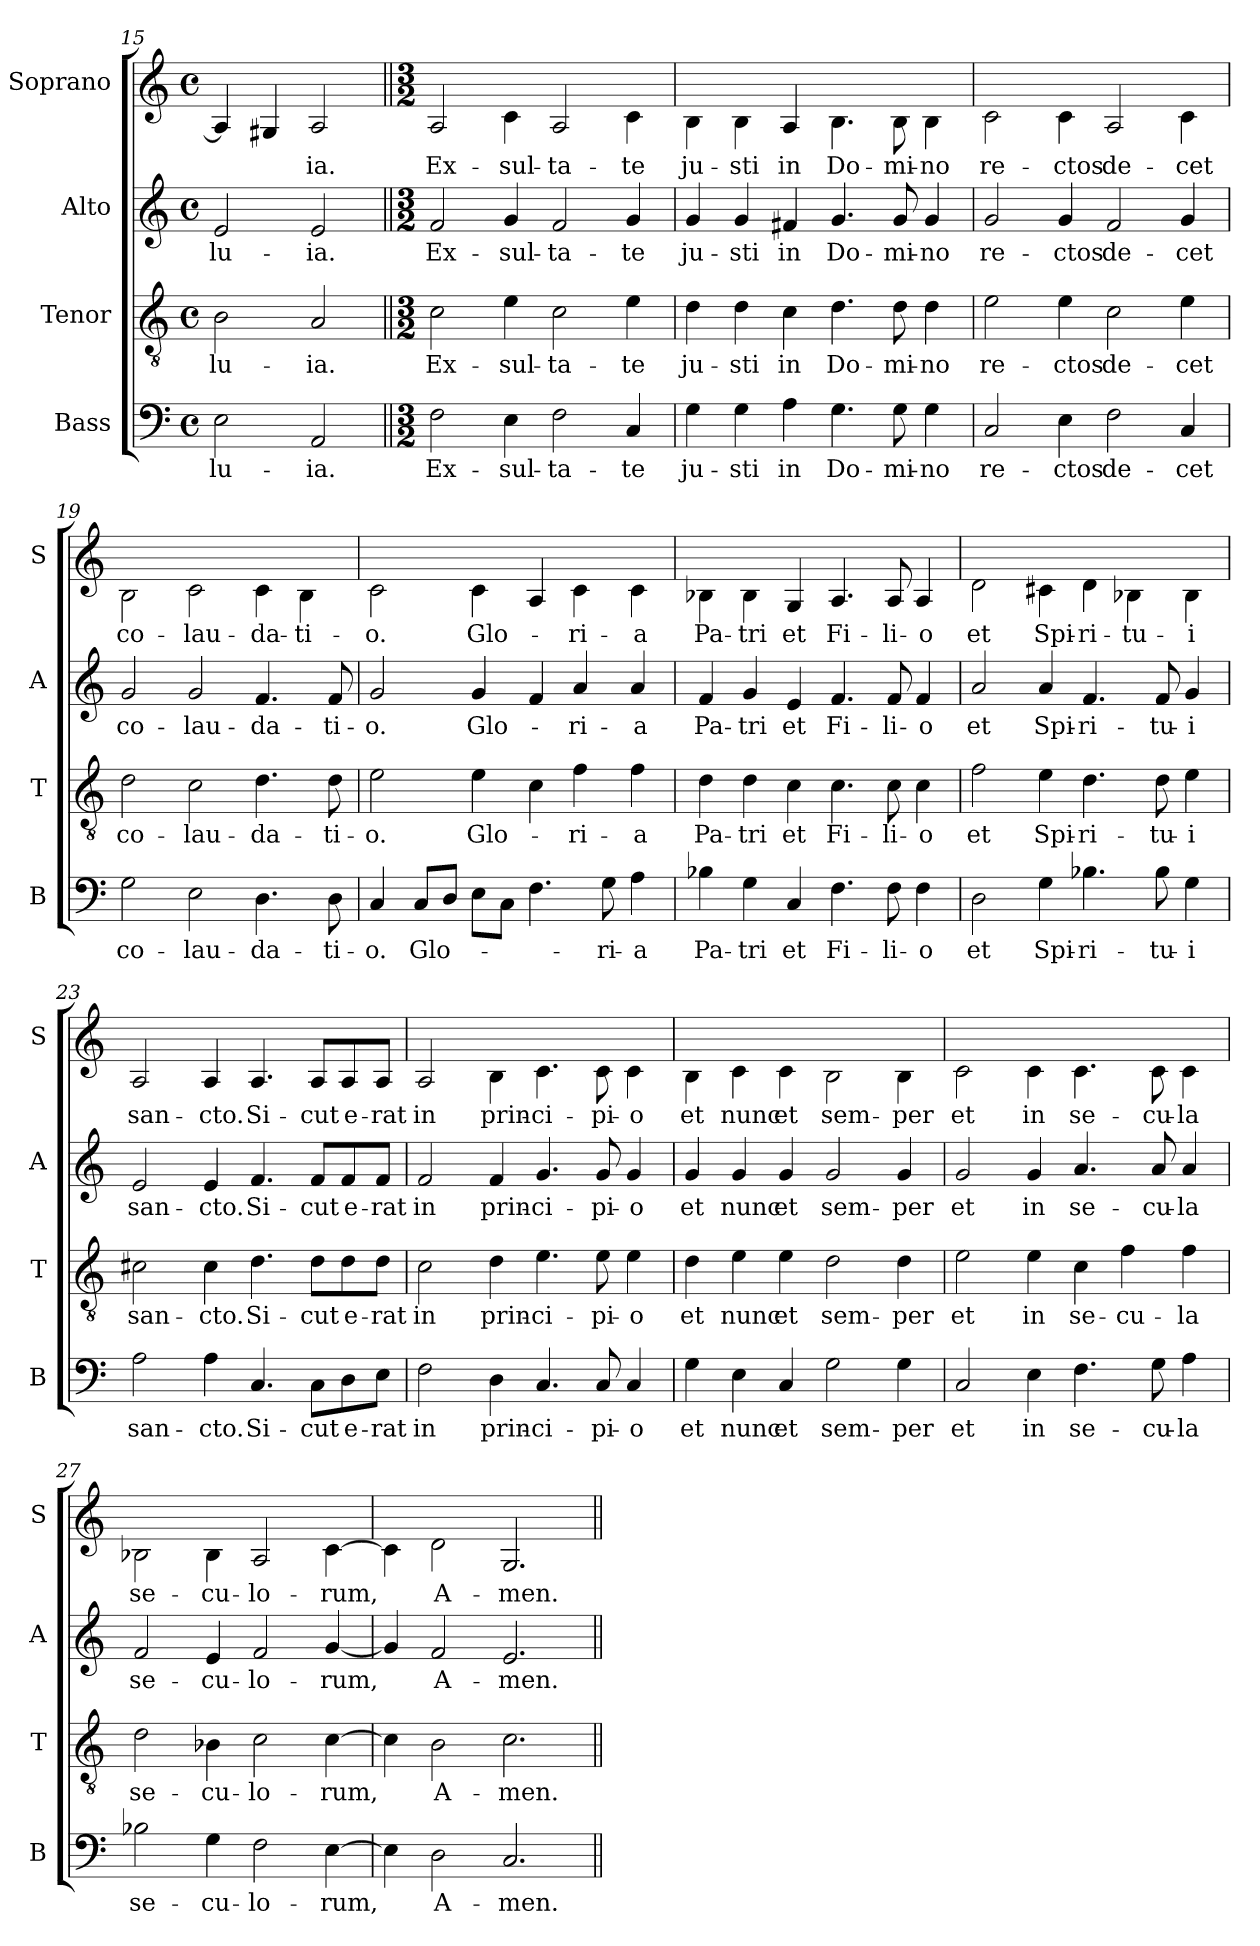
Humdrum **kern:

**kern	**text	**kern	**text	**kern	**text	**kern	**text
*part4	*part4	*part3	*part3	*part2	*part2	*part1	*part1
*staff4	*staff4	*staff3	*staff3	*staff2	*staff2	*staff1	*staff1
*I"Bass	*	*I"Tenor	*	*I"Alto	*	*I"Soprano	*
*I'B	*	*I'T	*	*I'A	*	*I'S	*
*clefF4	*	*clefGv2	*	*clefG2	*	*clefG2	*
*	*	*	*	*	*	*ITrd-7c-12	*
*k[]	*	*k[]	*	*k[]	*	*k[]	*
*C:	*	*C:	*	*C:	*	*C:	*
*M4/4	*	*M4/4	*	*M4/4	*	*M4/4	*
*met(c)	*	*met(c)	*	*met(c)	*	*met(c)	*
=15	=15	=15	=15	=15	=15	=15	=15
!	!LO:LY:b	!	!LO:LY:b	!	!LO:LY:b	!	!
2E\	-lu-	2B\	-lu-	2e/	-lu-	4a/]	.
.	.	.	.	.	.	4g#X/	.
!	!LO:LY:b	!	!LO:LY:b	!	!LO:LY:b	!	!LO:LY:b
2AA/	-ia.	2A/	-ia.	2e/	-ia.	2a/	-ia.
=16||	=16||	=16||	=16||	=16||	=16||	=16||	=16||
*M3/2	*	*M3/2	*	*M3/2	*	*M3/2	*
!	!LO:LY:b	!	!LO:LY:b	!	!LO:LY:b	!	!LO:LY:b
2F\	Ex-	2c\	Ex-	2f/	Ex-	2a/	Ex-
!	!LO:LY:b	!	!LO:LY:b	!	!LO:LY:b	!	!LO:LY:b
4E\	-sul-	4e\	-sul-	4g/	-sul-	4cc\	-sul-
!	!LO:LY:b	!	!LO:LY:b	!	!LO:LY:b	!	!LO:LY:b
2F\	-ta-	2c\	-ta-	2f/	-ta-	2a/	-ta-
!	!LO:LY:b	!	!LO:LY:b	!	!LO:LY:b	!	!LO:LY:b
4C/	-te	4e\	-te	4g/	-te	4cc\	-te
!!LO:LB:g=z
=17	=17	=17	=17	=17	=17	=17	=17
!	!LO:LY:b	!	!LO:LY:b	!	!LO:LY:b	!	!LO:LY:b
4G\	ju-	4d\	ju-	4g/	ju-	4b\	ju-
!	!LO:LY:b	!	!LO:LY:b	!	!LO:LY:b	!	!LO:LY:b
4G\	-sti	4d\	-sti	4g/	-sti	4b\	-sti
!	!LO:LY:b	!	!LO:LY:b	!	!LO:LY:b	!	!LO:LY:b
4A\	in	4c\	in	4f#X/	in	4a/	in
!	!LO:LY:b	!	!LO:LY:b	!	!LO:LY:b	!	!LO:LY:b
4.G\	Do-	4.d\	Do-	4.g/	Do-	4.b\	Do-
!	!LO:LY:b	!	!LO:LY:b	!	!LO:LY:b	!	!LO:LY:b
8G\	-mi-	8d\	-mi-	8g/	-mi-	8b\	-mi-
!	!LO:LY:b	!	!LO:LY:b	!	!LO:LY:b	!	!LO:LY:b
4G\	-no	4d\	-no	4g/	-no	4b\	-no
=18	=18	=18	=18	=18	=18	=18	=18
!	!LO:LY:b	!	!LO:LY:b	!	!LO:LY:b	!	!LO:LY:b
2C/	re-	2e\	re-	2g/	re-	2cc\	re-
!	!LO:LY:b	!	!LO:LY:b	!	!LO:LY:b	!	!LO:LY:b
4E\	-ctos	4e\	-ctos	4g/	-ctos	4cc\	-ctos
!	!LO:LY:b	!	!LO:LY:b	!	!LO:LY:b	!	!LO:LY:b
2F\	de-	2c\	de-	2f/	de-	2a/	de-
!	!LO:LY:b	!	!LO:LY:b	!	!LO:LY:b	!	!LO:LY:b
4C/	-cet	4e\	-cet	4g/	-cet	4cc\	-cet
=19	=19	=19	=19	=19	=19	=19	=19
!	!LO:LY:b	!	!LO:LY:b	!	!LO:LY:b	!	!LO:LY:b
2G\	co-	2d\	co-	2g/	co-	2b\	co-
!	!LO:LY:b	!	!LO:LY:b	!	!LO:LY:b	!	!LO:LY:b
2E\	-lau-	2c\	-lau-	2g/	-lau-	2cc\	-lau-
!	!LO:LY:b	!	!LO:LY:b	!	!LO:LY:b	!	!LO:LY:b
4.D\	-da-	4.d\	-da-	4.f/	-da-	4cc\	-da-
!	!	!	!	!	!	!	!LO:LY:b
.	.	.	.	.	.	4b\	-ti-
!	!LO:LY:b	!	!LO:LY:b	!	!LO:LY:b	!	!
8D\	-ti-	8d\	-ti-	8f/	-ti-	.	.
=20	=20	=20	=20	=20	=20	=20	=20
!	!LO:LY:b	!	!LO:LY:b	!	!LO:LY:b	!	!LO:LY:b
4C/	-o.	2e\	o.	2g/	o.	2cc\	-o.
!	!LO:LY:b	!	!	!	!	!	!
8C/L	Glo-	.	.	.	.	.	.
8D/J	.	.	.	.	.	.	.
!	!	!	!LO:LY:b	!	!LO:LY:b	!	!LO:LY:b
8E\L	.	4e\	Glo-	4g/	Glo-	4cc\	Glo-
8C\J	.	.	.	.	.	.	.
4.F\	.	4c\	.	4f/	.	4a/	.
!	!	!	!LO:LY:b	!	!LO:LY:b	!	!LO:LY:b
.	.	4f\	-ri-	4a/	-ri-	4cc\	-ri-
!	!LO:LY:b	!	!	!	!	!	!
8G\	-ri-	.	.	.	.	.	.
!	!LO:LY:b	!	!LO:LY:b	!	!LO:LY:b	!	!LO:LY:b
4A\	-a	4f\	-a	4a/	-a	4cc\	-a
!!LO:PB:g=z
=21	=21	=21	=21	=21	=21	=21	=21
!	!LO:LY:b	!	!LO:LY:b	!	!LO:LY:b	!	!LO:LY:b
4B-X\	Pa-	4d\	Pa-	4f/	Pa-	4b-X\	Pa-
!	!LO:LY:b	!	!LO:LY:b	!	!LO:LY:b	!	!LO:LY:b
4G\	-tri	4d\	-tri	4g/	-tri	4b-\	-tri
!	!LO:LY:b	!	!LO:LY:b	!	!LO:LY:b	!	!LO:LY:b
4C/	et	4c\	et	4e/	et	4g/	et
!	!LO:LY:b	!	!LO:LY:b	!	!LO:LY:b	!	!LO:LY:b
4.F\	Fi-	4.c\	Fi-	4.f/	Fi-	4.a/	Fi-
!	!LO:LY:b	!	!LO:LY:b	!	!LO:LY:b	!	!LO:LY:b
8F\	-li-	8c\	-li-	8f/	-li-	8a/	-li-
!	!LO:LY:b	!	!LO:LY:b	!	!LO:LY:b	!	!LO:LY:b
4F\	-o	4c\	-o	4f/	-o	4a/	-o
=22	=22	=22	=22	=22	=22	=22	=22
!	!LO:LY:b	!	!LO:LY:b	!	!LO:LY:b	!	!LO:LY:b
2D\	et	2f\	et	2a/	et	2dd\	et
!	!LO:LY:b	!	!LO:LY:b	!	!LO:LY:b	!	!LO:LY:b
4G\	Spi-	4e\	Spi-	4a/	Spi-	4cc#X\	Spi-
!	!LO:LY:b	!	!LO:LY:b	!	!LO:LY:b	!	!LO:LY:b
4.B-X\	-ri-	4.d\	-ri-	4.f/	-ri-	4dd\	-ri-
!	!	!	!	!	!	!	!LO:LY:b
.	.	.	.	.	.	4b-X\	-tu-
!	!LO:LY:b	!	!LO:LY:b	!	!LO:LY:b	!	!
8B-\	-tu-	8d\	-tu-	8f/	-tu-	.	.
!	!LO:LY:b	!	!LO:LY:b	!	!LO:LY:b	!	!LO:LY:b
4G\	-i	4e\	-i	4g/	-i	4b-\	-i
=23	=23	=23	=23	=23	=23	=23	=23
!	!LO:LY:b	!	!LO:LY:b	!	!LO:LY:b	!	!LO:LY:b
2A\	san-	2c#X\	san-	2e/	san-	2a/	san-
!	!LO:LY:b	!	!LO:LY:b	!	!LO:LY:b	!	!LO:LY:b
4A\	-cto.	4c#\	-cto.	4e/	-cto.	4a/	-cto.
!	!LO:LY:b	!	!LO:LY:b	!	!LO:LY:b	!	!LO:LY:b
4.C/	Si-	4.d\	Si-	4.f/	Si-	4.a/	Si-
!	!LO:LY:b	!	!LO:LY:b	!	!LO:LY:b	!	!LO:LY:b
8C\L	-cut	8d\L	-cut	8f/L	-cut	8a/L	-cut
!	!LO:LY:b	!	!LO:LY:b	!	!LO:LY:b	!	!LO:LY:b
8D\	e-	8d\	e-	8f/	e-	8a/	e-
!	!LO:LY:b	!	!LO:LY:b	!	!LO:LY:b	!	!LO:LY:b
8E\J	-rat	8d\J	-rat	8f/J	-rat	8a/J	-rat
=24	=24	=24	=24	=24	=24	=24	=24
!	!LO:LY:b	!	!LO:LY:b	!	!LO:LY:b	!	!LO:LY:b
2F\	in	2c\	in	2f/	in	2a/	in
!	!LO:LY:b	!	!LO:LY:b	!	!LO:LY:b	!	!LO:LY:b
4D\	prin-	4d\	prin-	4f/	prin-	4b\	prin-
!	!LO:LY:b	!	!LO:LY:b	!	!LO:LY:b	!	!LO:LY:b
4.C/	-ci-	4.e\	-ci-	4.g/	-ci-	4.cc\	-ci-
!	!LO:LY:b	!	!LO:LY:b	!	!LO:LY:b	!	!LO:LY:b
8C/	-pi-	8e\	-pi-	8g/	-pi-	8cc\	-pi-
!	!LO:LY:b	!	!LO:LY:b	!	!LO:LY:b	!	!LO:LY:b
4C/	-o	4e\	-o	4g/	-o	4cc\	-o
!!LO:LB:g=z
=25	=25	=25	=25	=25	=25	=25	=25
!	!LO:LY:b	!	!LO:LY:b	!	!LO:LY:b	!	!LO:LY:b
4G\	et	4d\	et	4g/	et	4b\	et
!	!LO:LY:b	!	!LO:LY:b	!	!LO:LY:b	!	!LO:LY:b
4E\	nunc	4e\	nunc	4g/	nunc	4cc\	nunc
!	!LO:LY:b	!	!LO:LY:b	!	!LO:LY:b	!	!LO:LY:b
4C/	et	4e\	et	4g/	et	4cc\	et
!	!LO:LY:b	!	!LO:LY:b	!	!LO:LY:b	!	!LO:LY:b
2G\	sem-	2d\	sem-	2g/	sem-	2b\	sem-
!	!LO:LY:b	!	!LO:LY:b	!	!LO:LY:b	!	!LO:LY:b
4G\	-per	4d\	-per	4g/	-per	4b\	-per
=26	=26	=26	=26	=26	=26	=26	=26
!	!LO:LY:b	!	!LO:LY:b	!	!LO:LY:b	!	!LO:LY:b
2C/	et	2e\	et	2g/	et	2cc\	et
!	!LO:LY:b	!	!LO:LY:b	!	!LO:LY:b	!	!LO:LY:b
4E\	in	4e\	in	4g/	in	4cc\	in
!	!LO:LY:b	!	!LO:LY:b	!	!LO:LY:b	!	!LO:LY:b
4.F\	se-	4c\	se-	4.a/	se-	4.cc\	se-
!	!	!	!LO:LY:b	!	!	!	!
.	.	4f\	-cu-	.	.	.	.
!	!LO:LY:b	!	!	!	!LO:LY:b	!	!LO:LY:b
8G\	-cu-	.	.	8a/	-cu-	8cc\	-cu-
!	!LO:LY:b	!	!LO:LY:b	!	!LO:LY:b	!	!LO:LY:b
4A\	-la	4f\	-la	4a/	-la	4cc\	-la
=27	=27	=27	=27	=27	=27	=27	=27
!	!LO:LY:b	!	!LO:LY:b	!	!LO:LY:b	!	!LO:LY:b
2B-X\	se-	2d\	se-	2f/	se-	2b-X\	se-
!	!LO:LY:b	!	!LO:LY:b	!	!LO:LY:b	!	!LO:LY:b
4G\	-cu-	4B-X\	-cu-	4e/	-cu-	4b-\	-cu-
!	!LO:LY:b	!	!LO:LY:b	!	!LO:LY:b	!	!LO:LY:b
2F\	-lo-	2c\	-lo-	2f/	-lo-	2a/	-lo-
!	!LO:LY:b	!	!LO:LY:b	!	!LO:LY:b	!	!LO:LY:b
[4E\	-rum,	[4c\	-rum,	[4g/	-rum,	[4cc\	-rum,
=28	=28	=28	=28	=28	=28	=28	=28
4E\]	.	4c\]	.	4g/]	.	4cc\]	.
!	!LO:LY:b	!	!LO:LY:b	!	!LO:LY:b	!	!LO:LY:b
2D\	A-	2B\	A-	2f/	A-	2dd\	A-
!	!LO:LY:b	!	!LO:LY:b	!	!LO:LY:b	!	!LO:LY:b
2.C/	-men.	2.c\	-men.	2.e/	-men.	2.g/	-men.
=||	=||	=||	=||	=||	=||	=||	=||
*-	*-	*-	*-	*-	*-	*-	*-
